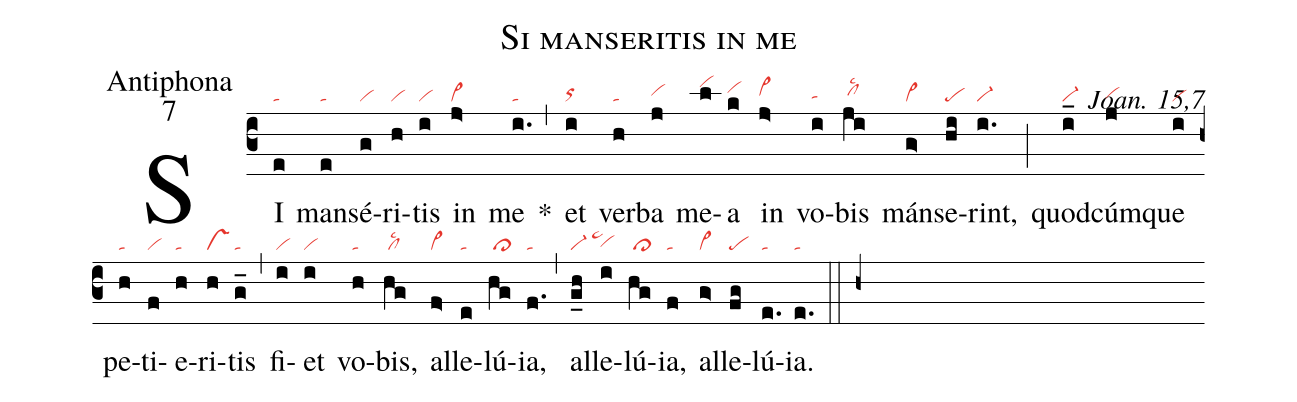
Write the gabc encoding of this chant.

name:Si manseritis in me;
office-part:Antiphona;
mode:7;
commentary:Joan. 15,7;
nabc-lines:1;
%%
(c3)SI(e|ta) man(e|ta)sé(g|vi)ri(h|vi)tis(i|vi) in(j>|vi>) me(i.|ta) *(,)
et(i|orhh) ver(h|ta)ba(j|vihh) me(l|vihk)a(k|vihi)
in(j>|vi>hh) vo(i|tahg)bis(ji|/clhhlsc2) mán(g>|vi>)se(hi|pe)rint,(i.|vi-) (;)
quod(i_|vi-)cúm(j|vihg)que(i|vi) pe(h|ta)ti(f|vi)e(h|ta)ri(h|vs)tis(g_|ta) (,)
fi(i|vi)et(i|vi) vo(h|ta)bis,(hg|/cllsc2) al(f>|vi>)le(e|ta)lú(hg|/cl>)ia,(f.|ta) (,)
al(g_h|vi-/pe~hj)le(i|vihg)lú(hg|/cl>)ia,(f|ta) al(g>|vi>)le(fg|pe)lú(e.|ta)ia.(e.|ta) (::h+)
